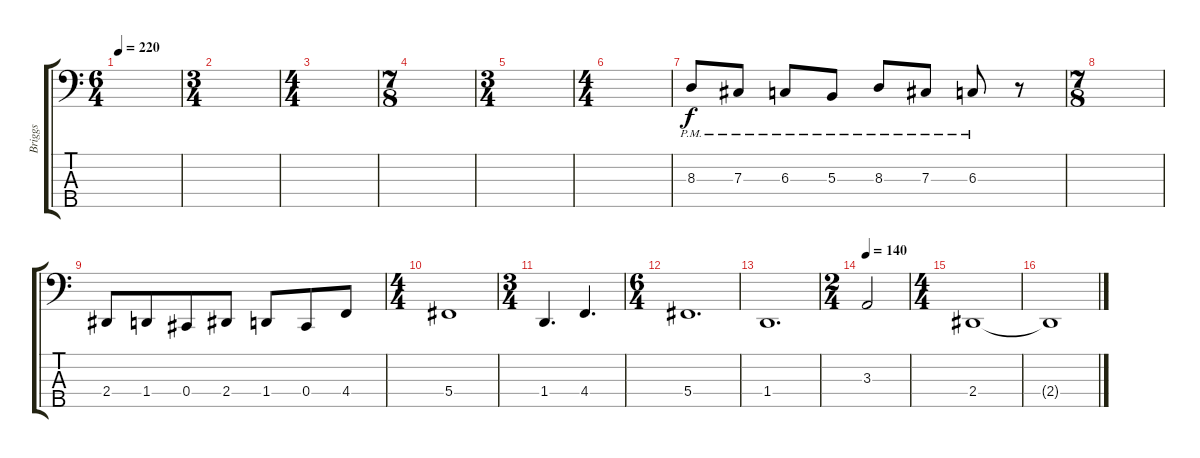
\track ("Briggs" "Briggs") {instrument electricbassfinger}
\staff {score tabs}
\tuning (E2 B1 Gb1 Db1 Ab0) {hide}
\ts (6 4)
\tempo 220
\clef f4
\ks c
|
\ts (3 4)
|
\ts (4 4)
|
\ts (7 8)
|
\ts (3 4)
|
\ts (4 4)
|
8.3{pm}.8 7.3{pm}.8 6.3{pm}.8 5.3{pm}.8 8.3{pm}.8 7.3{pm}.8 6.3{pm}.8 r.8 |
\ts (7 8)
|
2.4.8 1.4.8 0.4.8 2.4.8 1.4.8 0.4.8 4.4.8 |
\ts (4 4)
5.4.1 |
\ts (3 4)
1.4.4{d} 4.4.4{d} |
\ts (6 4)
5.4.1{d} |
1.4.1{d} |
\ts (2 4)
\tempo 140
3.3.2 |
\ts (4 4)
2.4.1 |
2.4{t}.1
